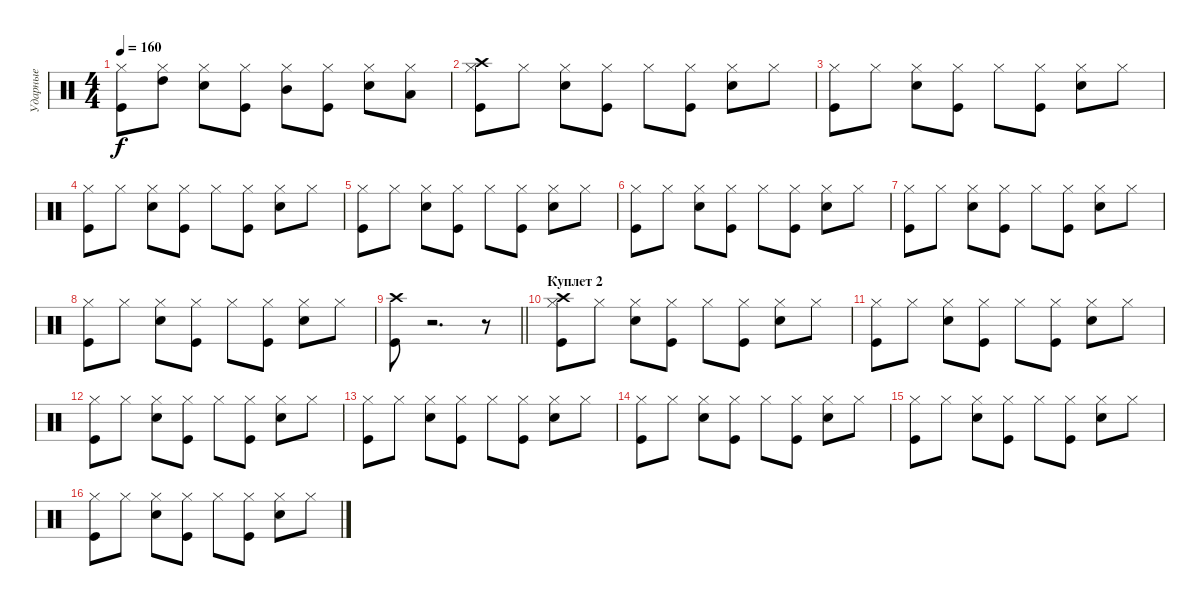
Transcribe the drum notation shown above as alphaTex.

\track ("Ударные" "Ударные") {instrument percussion}
\staff {score}
\articulation defaults
\ts (4 4)
\tempo 160
\clef neutral
\ks c
("Kick (hit)" "Hi-Hat (closed)").8{dy f} ("High Tom (hit)" "Hi-Hat (closed)").8 ("Snare (hit) 2" "Hi-Hat (closed)").8 ("Kick (hit)" "Hi-Hat (closed)").8 ("Mid Tom (hit)" "Hi-Hat (closed)").8 ("Kick (hit)" "Hi-Hat (closed)").8 ("Snare (hit) 2" "Hi-Hat (closed)").8 ("Low Tom (hit)" "Hi-Hat (closed)").8 |
("Kick (hit)" "Crash high (hit)" "Hi-Hat (closed)").8 "Hi-Hat (closed)".8 ("Snare (hit) 2" "Hi-Hat (closed)").8 ("Kick (hit)" "Hi-Hat (closed)").8 "Hi-Hat (closed)".8 ("Kick (hit)" "Hi-Hat (closed)").8 ("Snare (hit) 2" "Hi-Hat (closed)").8 "Hi-Hat (closed)".8 |
("Kick (hit)" "Hi-Hat (closed)").8 "Hi-Hat (closed)".8 ("Snare (hit) 2" "Hi-Hat (closed)").8 ("Kick (hit)" "Hi-Hat (closed)").8 "Hi-Hat (closed)".8 ("Kick (hit)" "Hi-Hat (closed)").8 ("Snare (hit) 2" "Hi-Hat (closed)").8 "Hi-Hat (closed)".8 |
("Kick (hit)" "Hi-Hat (closed)").8 "Hi-Hat (closed)".8 ("Snare (hit) 2" "Hi-Hat (closed)").8 ("Kick (hit)" "Hi-Hat (closed)").8 "Hi-Hat (closed)".8 ("Kick (hit)" "Hi-Hat (closed)").8 ("Snare (hit) 2" "Hi-Hat (closed)").8 "Hi-Hat (closed)".8 |
("Kick (hit)" "Hi-Hat (closed)").8 "Hi-Hat (closed)".8 ("Snare (hit) 2" "Hi-Hat (closed)").8 ("Kick (hit)" "Hi-Hat (closed)").8 "Hi-Hat (closed)".8 ("Kick (hit)" "Hi-Hat (closed)").8 ("Snare (hit) 2" "Hi-Hat (closed)").8 "Hi-Hat (closed)".8 |
("Kick (hit)" "Hi-Hat (closed)").8 "Hi-Hat (closed)".8 ("Snare (hit) 2" "Hi-Hat (closed)").8 ("Kick (hit)" "Hi-Hat (closed)").8 "Hi-Hat (closed)".8 ("Kick (hit)" "Hi-Hat (closed)").8 ("Snare (hit) 2" "Hi-Hat (closed)").8 "Hi-Hat (closed)".8 |
("Kick (hit)" "Hi-Hat (closed)").8 "Hi-Hat (closed)".8 ("Snare (hit) 2" "Hi-Hat (closed)").8 ("Kick (hit)" "Hi-Hat (closed)").8 "Hi-Hat (closed)".8 ("Kick (hit)" "Hi-Hat (closed)").8 ("Snare (hit) 2" "Hi-Hat (closed)").8 "Hi-Hat (closed)".8 |
("Kick (hit)" "Hi-Hat (closed)").8 "Hi-Hat (closed)".8 ("Snare (hit) 2" "Hi-Hat (closed)").8 ("Kick (hit)" "Hi-Hat (closed)").8 "Hi-Hat (closed)".8 ("Kick (hit)" "Hi-Hat (closed)").8 ("Snare (hit) 2" "Hi-Hat (closed)").8 "Hi-Hat (closed)".8 |
\barLineRight lightlight
("Kick (hit)" "Crash high (hit)").8 r.2{d} r.8 |
\section ("" "Куплет 2")
("Kick (hit)" "Crash high (hit)" "Hi-Hat (closed)").8 "Hi-Hat (closed)".8 ("Snare (hit) 2" "Hi-Hat (closed)").8 ("Kick (hit)" "Hi-Hat (closed)").8 "Hi-Hat (closed)".8 ("Kick (hit)" "Hi-Hat (closed)").8 ("Snare (hit) 2" "Hi-Hat (closed)").8 "Hi-Hat (closed)".8 |
("Kick (hit)" "Hi-Hat (closed)").8 "Hi-Hat (closed)".8 ("Snare (hit) 2" "Hi-Hat (closed)").8 ("Kick (hit)" "Hi-Hat (closed)").8 "Hi-Hat (closed)".8 ("Kick (hit)" "Hi-Hat (closed)").8 ("Snare (hit) 2" "Hi-Hat (closed)").8 "Hi-Hat (closed)".8 |
("Kick (hit)" "Hi-Hat (closed)").8 "Hi-Hat (closed)".8 ("Snare (hit) 2" "Hi-Hat (closed)").8 ("Kick (hit)" "Hi-Hat (closed)").8 "Hi-Hat (closed)".8 ("Kick (hit)" "Hi-Hat (closed)").8 ("Snare (hit) 2" "Hi-Hat (closed)").8 "Hi-Hat (closed)".8 |
("Kick (hit)" "Hi-Hat (closed)").8 "Hi-Hat (closed)".8 ("Snare (hit) 2" "Hi-Hat (closed)").8 ("Kick (hit)" "Hi-Hat (closed)").8 "Hi-Hat (closed)".8 ("Kick (hit)" "Hi-Hat (closed)").8 ("Snare (hit) 2" "Hi-Hat (closed)").8 "Hi-Hat (closed)".8 |
("Kick (hit)" "Hi-Hat (closed)").8 "Hi-Hat (closed)".8 ("Snare (hit) 2" "Hi-Hat (closed)").8 ("Kick (hit)" "Hi-Hat (closed)").8 "Hi-Hat (closed)".8 ("Kick (hit)" "Hi-Hat (closed)").8 ("Snare (hit) 2" "Hi-Hat (closed)").8 "Hi-Hat (closed)".8 |
("Kick (hit)" "Hi-Hat (closed)").8 "Hi-Hat (closed)".8 ("Snare (hit) 2" "Hi-Hat (closed)").8 ("Kick (hit)" "Hi-Hat (closed)").8 "Hi-Hat (closed)".8 ("Kick (hit)" "Hi-Hat (closed)").8 ("Snare (hit) 2" "Hi-Hat (closed)").8 "Hi-Hat (closed)".8 |
("Kick (hit)" "Hi-Hat (closed)").8 "Hi-Hat (closed)".8 ("Snare (hit) 2" "Hi-Hat (closed)").8 ("Kick (hit)" "Hi-Hat (closed)").8 "Hi-Hat (closed)".8 ("Kick (hit)" "Hi-Hat (closed)").8 ("Snare (hit) 2" "Hi-Hat (closed)").8 "Hi-Hat (closed)".8
